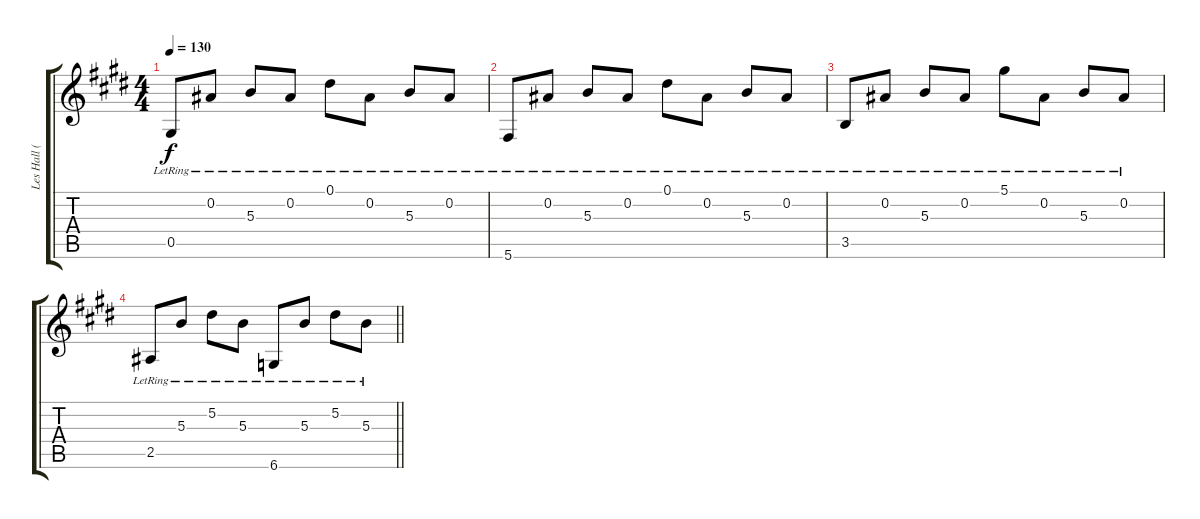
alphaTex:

\track ("Les Hall (Acoustic) (R)" "Les Hall (") {instrument acousticguitarsteel}
\staff {score tabs}
\tuning (Eb4 Bb3 Gb3 Db3 Ab2 Db2) {hide}
\ts (4 4)
\tempo 130
\clef g2
\ks c#minor
0.5{lr}.8{dy f} 0.2{lr}.8 5.3{lr}.8 0.2{lr}.8 0.1{lr}.8 0.2{lr}.8 5.3{lr}.8 0.2{lr}.8 |
5.6{lr}.8 0.2{lr}.8 5.3{lr}.8 0.2{lr}.8 0.1{lr}.8 0.2{lr}.8 5.3{lr}.8 0.2{lr}.8 |
3.5{lr}.8 0.2{lr}.8 5.3{lr}.8 0.2{lr}.8 5.1{lr}.8 0.2{lr}.8 5.3{lr}.8 0.2{lr}.8 |
\barLineRight lightlight
2.5{lr}.8 5.3{lr}.8 5.2{lr}.8 5.3{lr}.8 6.6{lr}.8 5.3{lr}.8 5.2{lr}.8 5.3{lr}.8
